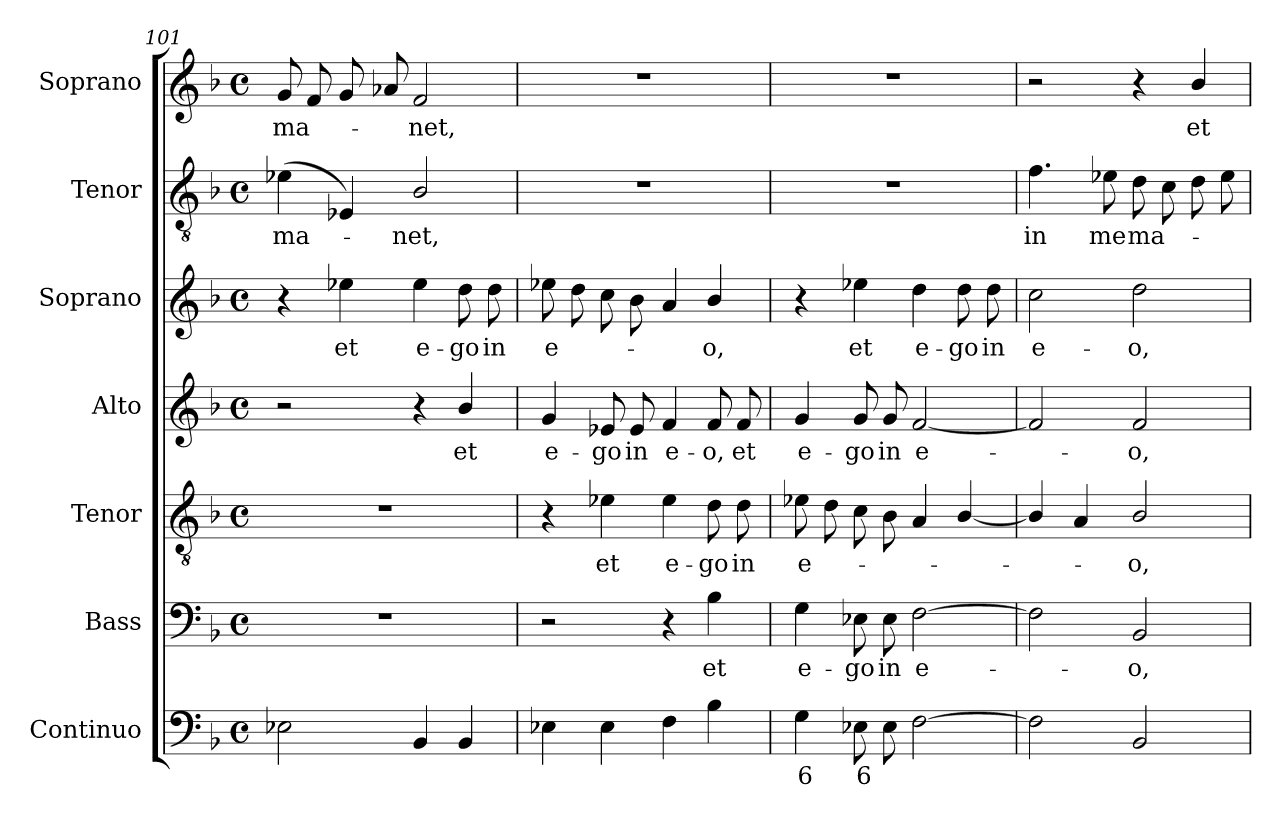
**kern	**text	**kern	**text	**kern	**text	**kern	**text	**kern	**text	**kern	**text	**kern	**text
*part7	*part7	*part6	*part6	*part5	*part5	*part4	*part4	*part3	*part3	*part2	*part2	*part1	*part1
*staff7	*staff7	*staff6	*staff6	*staff5	*staff5	*staff4	*staff4	*staff3	*staff3	*staff2	*staff2	*staff1	*staff1
*I"Continuo	*	*I"Bass	*	*I"Tenor	*	*I"Alto	*	*I"Soprano	*	*I"Tenor	*	*I"Soprano	*
*I'Cont.	*	*I'B.	*	*I'T.	*	*I'A.	*	*I'S.	*	*I'T.	*	*I'S.	*
!!LO:PB:g=z
*clefF4	*	*clefF4	*	*clefGv2	*	*clefG2	*	*clefG2	*	*clefGv2	*	*clefG2	*
*	*	*	*	*ITrd7c12	*	*	*	*	*	*ITrd7c12	*	*	*
*k[b-]	*	*k[b-]	*	*k[b-]	*	*k[b-]	*	*k[b-]	*	*k[b-]	*	*k[b-]	*
*F:	*	*F:	*	*F:	*	*F:	*	*F:	*	*F:	*	*F:	*
*M4/4	*	*M4/4	*	*M4/4	*	*M4/4	*	*M4/4	*	*M4/4	*	*M4/4	*
*met(c)	*	*met(c)	*	*met(c)	*	*met(c)	*	*met(c)	*	*met(c)	*	*met(c)	*
=101	=101	=101	=101	=101	=101	=101	=101	=101	=101	=101	=101	=101	=101
!	!	!	!	!	!	!	!	!	!	!	!LO:LY:b:color=#000000	!	!
!	!	!	!	!	!	!	!	!	!	!	!	!	!LO:LY:b:color=#000000
2E-Xi\	.	1r	.	1r	.	2r	.	4r	.	(4E-Xi\	ma-	8gi/	ma-
.	.	.	.	.	.	.	.	.	.	.	.	8fi/	.
!	!	!	!	!	!	!	!	!	!LO:LY:b:color=#000000	!	!	!	!
.	.	.	.	.	.	.	.	4ee-Xi\	et	4EE-Xi/)	.	8gi/	.
.	.	.	.	.	.	.	.	.	.	.	.	8a-Xi/	.
!	!	!	!	!	!	!	!	!	!LO:LY:b:color=#000000	!	!	!	!
!	!	!	!	!	!	!	!	!	!	!	!LO:LY:b:color=#000000	!	!
!	!	!	!	!	!	!	!	!	!	!	!	!	!LO:LY:b:color=#000000
4BB-i/	.	.	.	.	.	4r	.	4ee-i\	e-	2BB-i/	-net,	2fi/	-net,
!	!	!	!	!	!	!	!LO:LY:b:color=#000000	!	!	!	!	!	!
!	!	!	!	!	!	!	!	!	!LO:LY:b:color=#000000	!	!	!	!
4BB-i/	.	.	.	.	.	4b-i/	et	8ddi\	-go	.	.	.	.
!	!	!	!	!	!	!	!	!	!LO:LY:b:color=#000000	!	!	!	!
.	.	.	.	.	.	.	.	8ddi\	in	.	.	.	.
=102	=102	=102	=102	=102	=102	=102	=102	=102	=102	=102	=102	=102	=102
!	!	!	!	!	!	!	!LO:LY:b:color=#000000	!	!	!	!	!	!
!	!	!	!	!	!	!	!	!	!LO:LY:b:color=#000000	!	!	!	!
4E-Xi\	.	2r	.	4r	.	4gi/	e-	8ee-Xi\	e-	1r	.	1r	.
.	.	.	.	.	.	.	.	8ddi\	.	.	.	.	.
!	!	!	!	!	!LO:LY:b:color=#000000	!	!	!	!	!	!	!	!
!	!	!	!	!	!	!	!LO:LY:b:color=#000000	!	!	!	!	!	!
4E-i\	.	.	.	4E-Xi\	et	8e-Xi/	-go	8cci\	.	.	.	.	.
!	!	!	!	!	!	!	!LO:LY:b:color=#000000	!	!	!	!	!	!
.	.	.	.	.	.	8e-i/	in	8b-i\	.	.	.	.	.
!	!	!	!	!	!LO:LY:b:color=#000000	!	!	!	!	!	!	!	!
!	!	!	!	!	!	!	!LO:LY:b:color=#000000	!	!	!	!	!	!
4Fi\	.	4r	.	4E-i\	e-	4fi/	e-	4ai/	.	.	.	.	.
!	!	!	!LO:LY:b:color=#000000	!	!	!	!	!	!	!	!	!	!
!	!	!	!	!	!LO:LY:b:color=#000000	!	!	!	!	!	!	!	!
!	!	!	!	!	!	!	!LO:LY:b:color=#000000	!	!	!	!	!	!
!	!	!	!	!	!	!	!	!	!LO:LY:b:color=#000000	!	!	!	!
4B-i\	.	4B-i\	et	8Di\	-go	8fi/	-o,	4b-i/	-o,	.	.	.	.
!	!	!	!	!	!LO:LY:b:color=#000000	!	!	!	!	!	!	!	!
!	!	!	!	!	!	!	!LO:LY:b:color=#000000	!	!	!	!	!	!
.	.	.	.	8Di\	in	8fi/	et	.	.	.	.	.	.
=103	=103	=103	=103	=103	=103	=103	=103	=103	=103	=103	=103	=103	=103
!	!LO:LY:b:color=#000000	!	!	!	!	!	!	!	!	!	!	!	!
!	!	!	!LO:LY:b:color=#000000	!	!	!	!	!	!	!	!	!	!
!	!	!	!	!	!LO:LY:b:color=#000000	!	!	!	!	!	!	!	!
!	!	!	!	!	!	!	!LO:LY:b:color=#000000	!	!	!	!	!	!
4Gi\	6	4Gi\	e-	8E-Xi\	e-	4gi/	e-	4r	.	1r	.	1r	.
.	.	.	.	8Di\	.	.	.	.	.	.	.	.	.
!	!LO:LY:b:color=#000000	!	!	!	!	!	!	!	!	!	!	!	!
!	!	!	!LO:LY:b:color=#000000	!	!	!	!	!	!	!	!	!	!
!	!	!	!	!	!	!	!LO:LY:b:color=#000000	!	!	!	!	!	!
!	!	!	!	!	!	!	!	!	!LO:LY:b:color=#000000	!	!	!	!
8E-Xi\	6	8E-Xi\	-go	8Ci\	.	8gi/	-go	4ee-Xi\	et	.	.	.	.
!	!	!	!LO:LY:b:color=#000000	!	!	!	!	!	!	!	!	!	!
!	!	!	!	!	!	!	!LO:LY:b:color=#000000	!	!	!	!	!	!
8E-i\	.	8E-i\	in	8BB-i\	.	8gi/	in	.	.	.	.	.	.
!	!	!	!LO:LY:b:color=#000000	!	!	!	!	!	!	!	!	!	!
!	!	!	!	!	!	!	!LO:LY:b:color=#000000	!	!	!	!	!	!
!	!	!	!	!	!	!	!	!	!LO:LY:b:color=#000000	!	!	!	!
[2Fi\	.	[2Fi\	e-	4AAi/	.	[2fi/	e-	4ddi\	e-	.	.	.	.
!	!	!	!	!	!	!	!	!	!LO:LY:b:color=#000000	!	!	!	!
.	.	.	.	[4BB-i/	.	.	.	8ddi\	-go	.	.	.	.
!	!	!	!	!	!	!	!	!	!LO:LY:b:color=#000000	!	!	!	!
.	.	.	.	.	.	.	.	8ddi\	in	.	.	.	.
=104	=104	=104	=104	=104	=104	=104	=104	=104	=104	=104	=104	=104	=104
!	!	!	!	!	!	!	!	!	!LO:LY:b:color=#000000	!	!	!	!
!	!	!	!	!	!	!	!	!	!	!	!LO:LY:b:color=#000000	!	!
2Fi\]	.	2Fi\]	.	4BB-i/]	.	2fi/]	.	2cci\	e-	4.Fi\	in	2r	.
.	.	.	.	4AAi/	.	.	.	.	.	.	.	.	.
!	!	!	!	!	!	!	!	!	!	!	!LO:LY:b:color=#000000	!	!
.	.	.	.	.	.	.	.	.	.	8E-Xi\	me	.	.
!	!	!	!LO:LY:b:color=#000000	!	!	!	!	!	!	!	!	!	!
!	!	!	!	!	!LO:LY:b:color=#000000	!	!	!	!	!	!	!	!
!	!	!	!	!	!	!	!LO:LY:b:color=#000000	!	!	!	!	!	!
!	!	!	!	!	!	!	!	!	!LO:LY:b:color=#000000	!	!	!	!
!	!	!	!	!	!	!	!	!	!	!	!LO:LY:b:color=#000000	!	!
2BB-i/	.	2BB-i/	-o,	2BB-i/	-o,	2fi/	-o,	2ddi\	-o,	8Di\	ma-	4r	.
.	.	.	.	.	.	.	.	.	.	8Ci\	.	.	.
!	!	!	!	!	!	!	!	!	!	!	!	!	!LO:LY:b:color=#000000
.	.	.	.	.	.	.	.	.	.	8Di\	.	4b-i/	et
.	.	.	.	.	.	.	.	.	.	8E-i\	.	.	.
=	=	=	=	=	=	=	=	=	=	=	=	=	=
*-	*-	*-	*-	*-	*-	*-	*-	*-	*-	*-	*-	*-	*-
